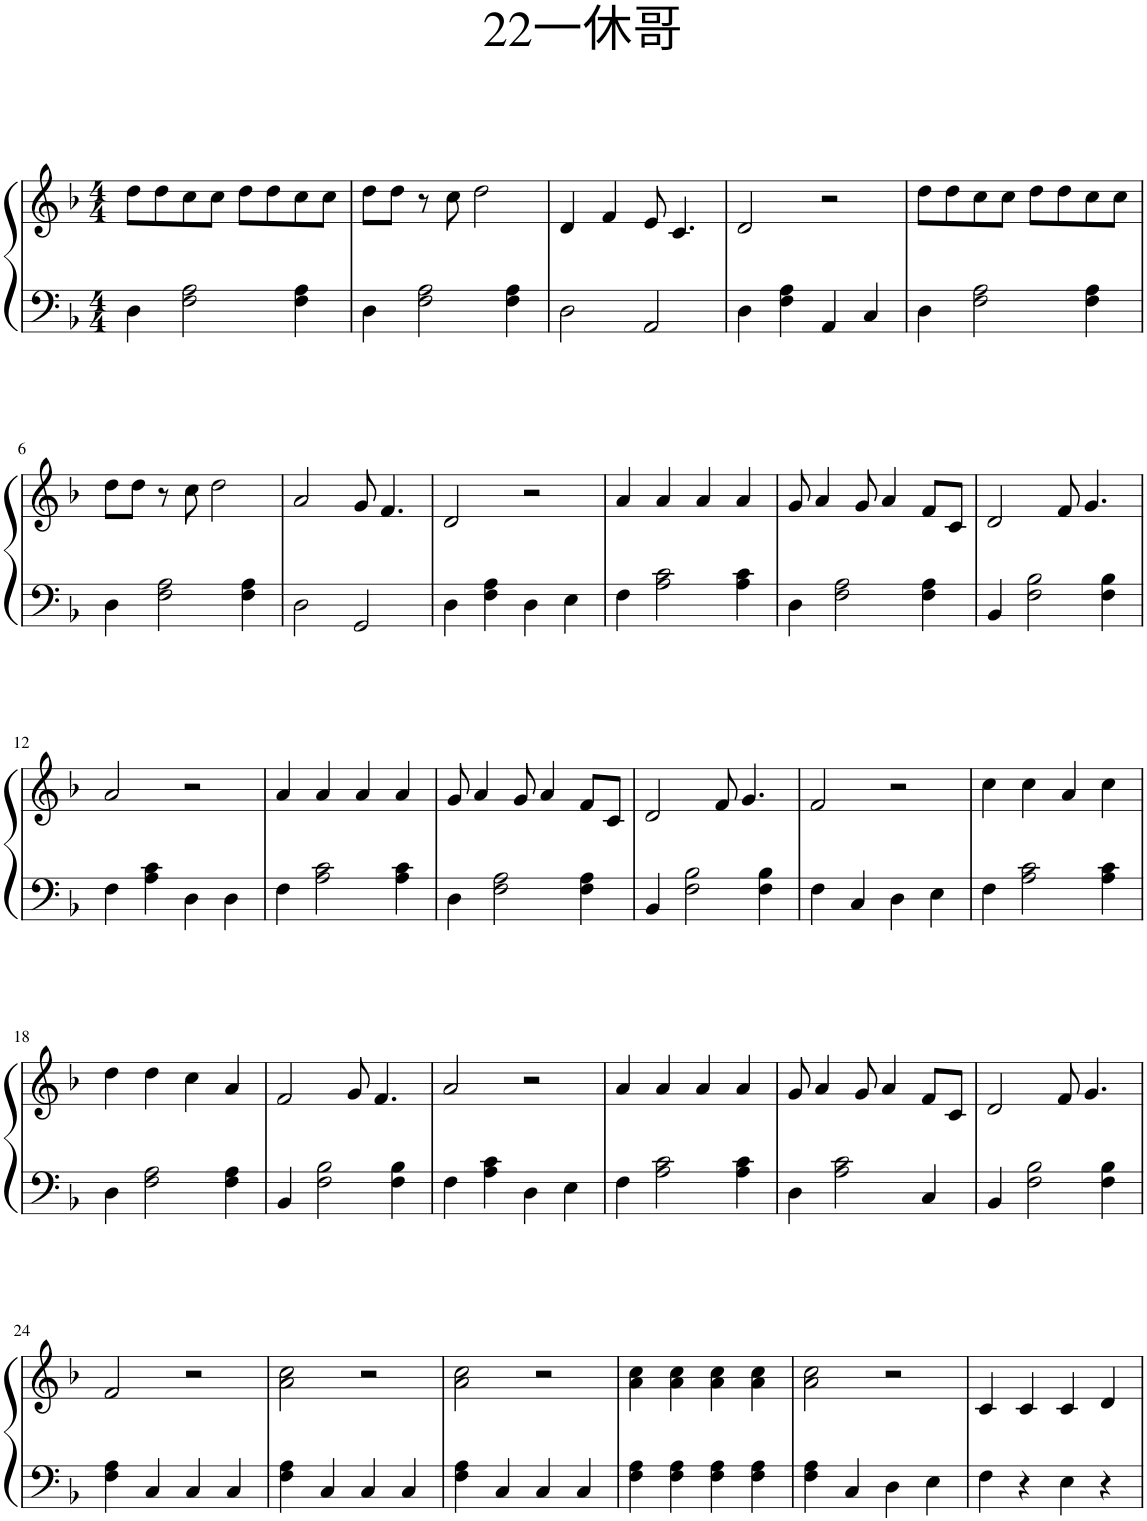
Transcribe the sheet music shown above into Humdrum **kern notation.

**kern	**kern
*part1	*part1
*staff2	*staff1
*I"钢琴	*
*clefF4	*clefG2
*k[b-]	*k[b-]
*M4/4	*M4/4
=1	=1
4D\	8dd\L
.	8dd\
2F\ 2A\	8cc\
.	8cc\J
.	8dd\L
.	8dd\
4F\ 4A\	8cc\
.	8cc\J
=2	=2
4D\	8dd\L
.	8dd\J
2F\ 2A\	8r
.	8cc\
.	2dd\
4F\ 4A\	.
=3	=3
2D\	4d/
.	4f/
2AA/	8e/
.	4.c/
=4	=4
4D\	2d/
4F\ 4A\	.
4AA/	2r
4C/	.
=5	=5
4D\	8dd\L
.	8dd\
2F\ 2A\	8cc\
.	8cc\J
.	8dd\L
.	8dd\
4F\ 4A\	8cc\
.	8cc\J
!!LO:LB:g=z
=6	=6
4D\	8dd\L
.	8dd\J
2F\ 2A\	8r
.	8cc\
.	2dd\
4F\ 4A\	.
=7	=7
2D\	2a/
2GG/	8g/
.	4.f/
=8	=8
4D\	2d/
4F\ 4A\	.
4D\	2r
4E\	.
=9	=9
4F\	4a/
2A\ 2c\	4a/
.	4a/
4A\ 4c\	4a/
=10	=10
4D\	8g/
.	4a/
2F\ 2A\	.
.	8g/
.	4a/
4F\ 4A\	8f/L
.	8c/J
=11	=11
4BB-/	2d/
2F\ 2B-\	.
.	8f/
.	4.g/
4F\ 4B-\	.
!!LO:LB:g=z
=12	=12
4F\	2a/
4A\ 4c\	.
4D\	2r
4D\	.
=13	=13
4F\	4a/
2A\ 2c\	4a/
.	4a/
4A\ 4c\	4a/
=14	=14
4D\	8g/
.	4a/
2F\ 2A\	.
.	8g/
.	4a/
4F\ 4A\	8f/L
.	8c/J
=15	=15
4BB-/	2d/
2F\ 2B-\	.
.	8f/
.	4.g/
4F\ 4B-\	.
=16	=16
4F\	2f/
4C/	.
4D\	2r
4E\	.
=17	=17
4F\	4cc\
2A\ 2c\	4cc\
.	4a/
4A\ 4c\	4cc\
!!LO:LB:g=z
=18	=18
4D\	4dd\
2F\ 2A\	4dd\
.	4cc\
4F\ 4A\	4a/
=19	=19
4BB-/	2f/
2F\ 2B-\	.
.	8g/
.	4.f/
4F\ 4B-\	.
=20	=20
4F\	2a/
4A\ 4c\	.
4D\	2r
4E\	.
=21	=21
4F\	4a/
2A\ 2c\	4a/
.	4a/
4A\ 4c\	4a/
=22	=22
4D\	8g/
.	4a/
2A\ 2c\	.
.	8g/
.	4a/
4C/	8f/L
.	8c/J
=23	=23
4BB-/	2d/
2F\ 2B-\	.
.	8f/
.	4.g/
4F\ 4B-\	.
!!LO:LB:g=z
=24	=24
4F\ 4A\	2f/
4C/	.
4C/	2r
4C/	.
=25	=25
4F\ 4A\	2a\ 2cc\
4C/	.
4C/	2r
4C/	.
=26	=26
4F\ 4A\	2a\ 2cc\
4C/	.
4C/	2r
4C/	.
=27	=27
4F\ 4A\	4a\ 4cc\
4F\ 4A\	4a\ 4cc\
4F\ 4A\	4a\ 4cc\
4F\ 4A\	4a\ 4cc\
=28	=28
4F\ 4A\	2a\ 2cc\
4C/	.
4D\	2r
4E\	.
=29	=29
4F\	4c/
4r	4c/
4E\	4c/
4r	4d/
=	=
*-	*-
